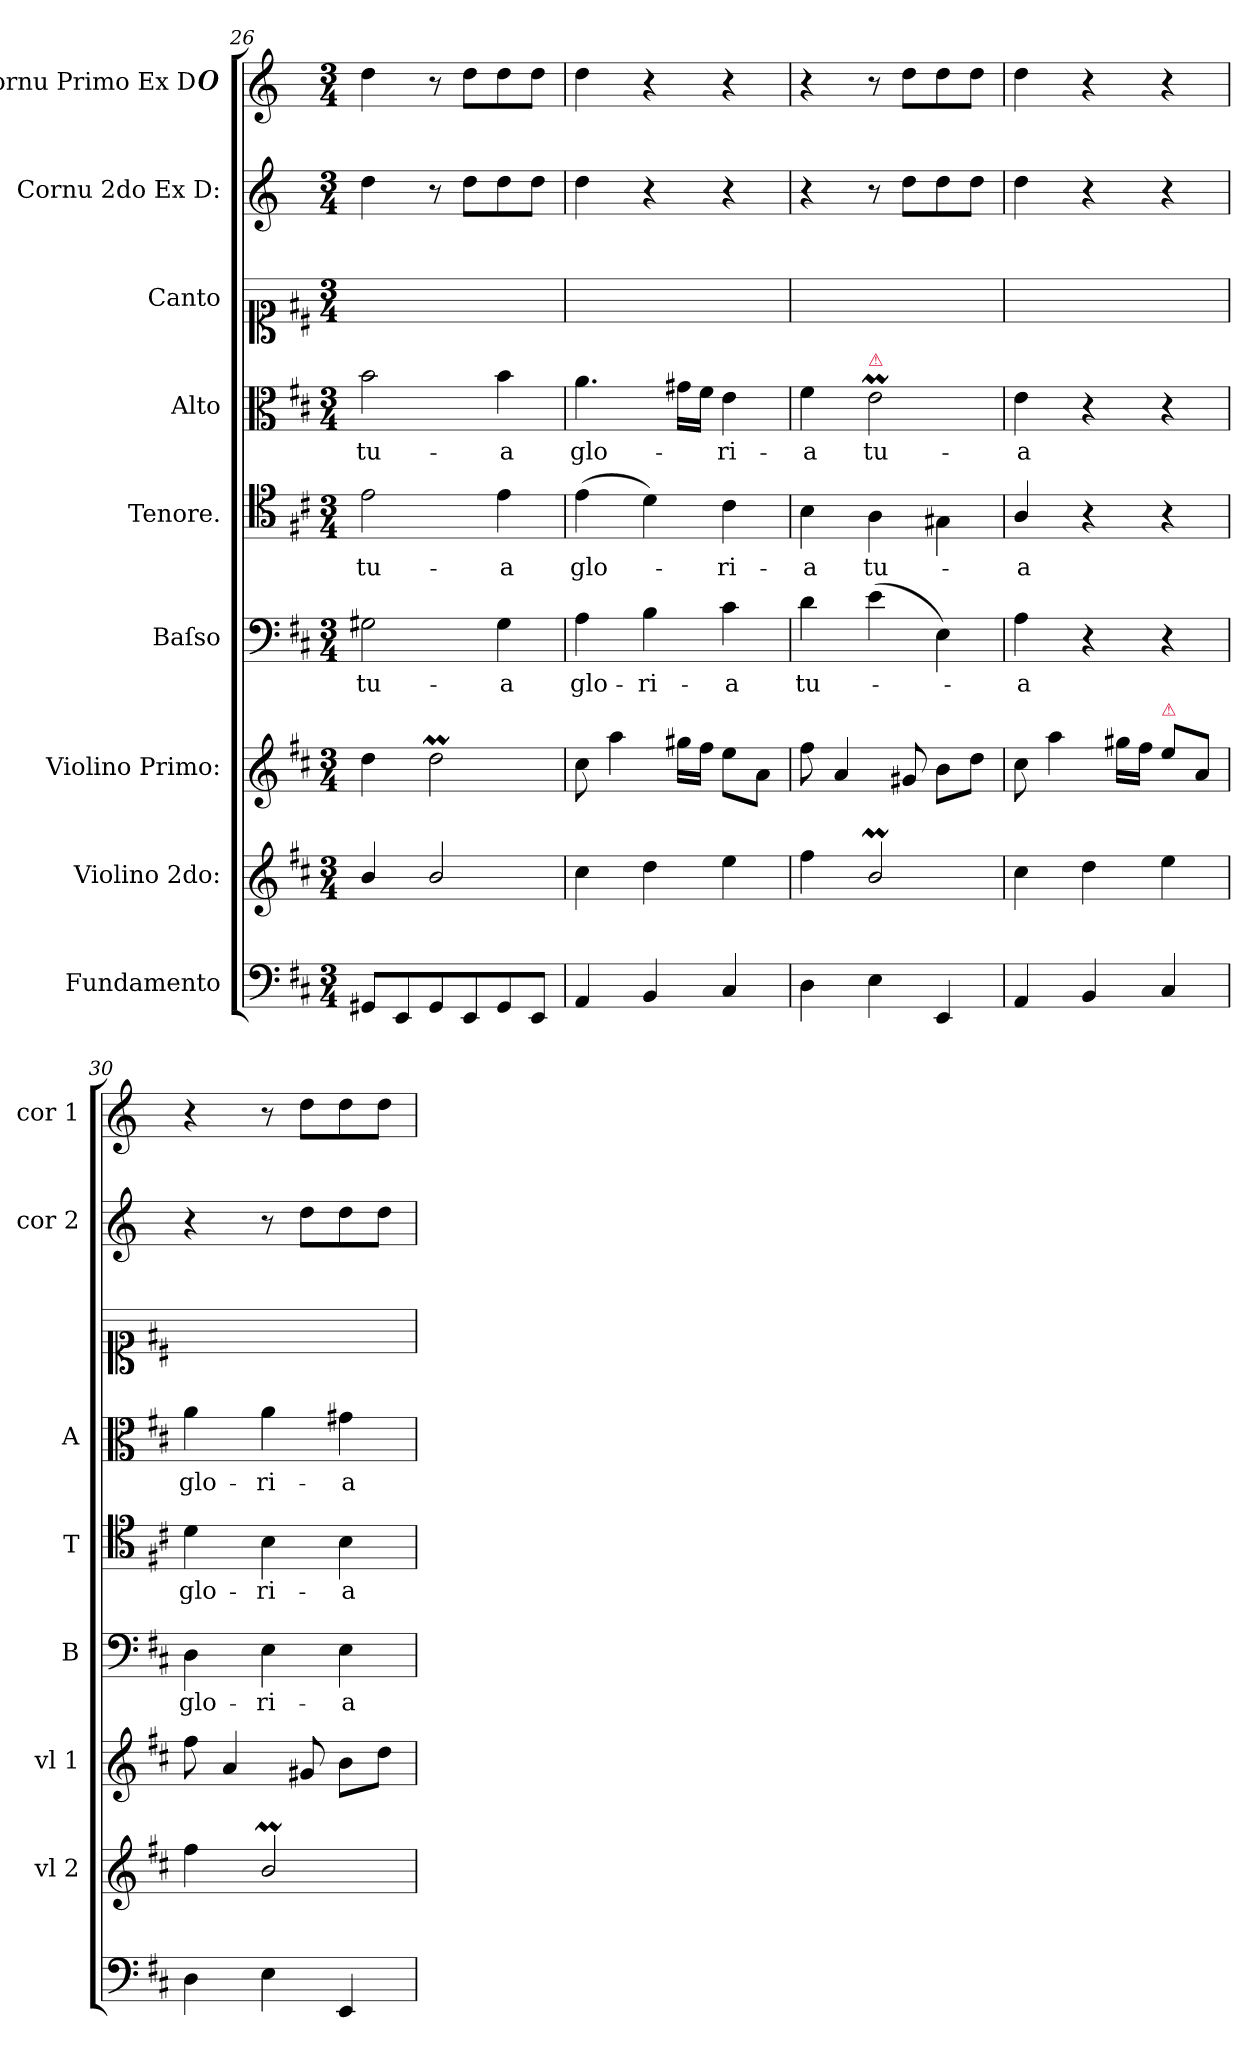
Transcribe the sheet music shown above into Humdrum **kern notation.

**kern	**kern	**kern	**kern	**text	**kern	**text	**kern	**text	**kern	**kern	**kern
*part9	*part8	*part7	*part6	*part6	*part5	*part5	*part4	*part4	*part3	*part2	*part1
*staff9	*staff8	*staff7	*staff6	*staff6	*staff5	*staff5	*staff4	*staff4	*staff3	*staff2	*staff1
*I"Fundamento	*I"Violino 2do:	*I"Violino Primo:	*I"Baſso	*	*I"Tenore.	*	*I"Alto	*	*I"Canto	*I"Cornu 2do Ex D:	*I"Cornu Primo Ex D#
*	*I'vl 2	*I'vl 1	*I'B	*	*I'T	*	*I'A	*	*	*I'cor 2	*I'cor 1
*clefF4	*clefG2	*clefG2	*clefF4	*	*clefC4	*	*clefC3	*	*clefC1	*clefG2	*clefG2
*	*	*	*	*	*	*	*	*	*	*ITrd-1c-2	*ITrd-1c-2
*k[f#c#]	*k[f#c#]	*k[f#c#]	*k[f#c#]	*	*k[f#c#]	*	*k[f#c#]	*	*k[f#c#]	*k[f#c#]	*k[f#c#]
*D:	*D:	*D:	*D:	*	*D:	*	*D:	*	*D:	*D:	*D:
*M3/4	*M3/4	*M3/4	*M3/4	*	*M3/4	*	*M3/4	*	*M3/4	*M3/4	*M3/4
=26	=26	=26	=26	=26	=26	=26	=26	=26	=26	=26	=26
8GG#X/L	4b/	4dd\	2G#X\	tu-	2e\	tu-	2b\	tu-	2.ryy	4ee\	4ee\
8EE/	.	.	.	.	.	.	.	.	.	.	.
8GG#/	2b/	2ddM\	.	.	.	.	.	.	.	8r	8r
8EE/	.	.	.	.	.	.	.	.	.	8ee\L	8ee\L
8GG#/	.	.	4G#\	-a	4e\	-a	4b\	-a	.	8ee\	8ee\
8EE/J	.	.	.	.	.	.	.	.	.	8ee\J	8ee\J
=27	=27	=27	=27	=27	=27	=27	=27	=27	=27	=27	=27
!	!	!	!	!LO:LY:i	!	!	!	!LO:LY:i	!	!	!
4AA/	4cc#\	8cc#\	4A\	glo-	(4e\	glo-	4.a\	glo-	2.ryy	4ee\	4ee\
.	.	4aa\	.	.	.	.	.	.	.	.	.
!	!	!	!	!LO:LY:i	!	!	!	!	!	!	!
4BB/	4dd\	.	4B\	-ri-	4d\)	.	.	.	.	4r	4r
.	.	16gg#X\LL	.	.	.	.	16g#X\LL	.	.	.	.
.	.	16ff#\JJ	.	.	.	.	16f#\JJ	.	.	.	.
!	!	!	!	!LO:LY:i	!	!	!	!LO:LY:i	!	!	!
4C#/	4ee\	8ee\L	4c#\	-a	4c#\	-ri-	4e\	-ri-	.	4r	4r
.	.	8a\J	.	.	.	.	.	.	.	.	.
=28	=28	=28	=28	=28	=28	=28	=28	=28	=28	=28	=28
!	!	!	!	!	!	!	!	!LO:LY:i	!	!	!
4D\	4ff#\	8ff#\	4d\	tu-	4B\	-a	4f#\	-a	2.ryy	4r	4r
.	.	4a/	.	.	.	.	.	.	.	.	.
!	!	!	!	!	!	!	!LO:TX:a:color=crimson:t=⚠	!	!	!	!
4E\	2bM/	.	(4e\	.	4A\	tu-	2eM\	tu-	.	8r	8r
.	.	8g#X/	.	.	.	.	.	.	.	8ee\L	8ee\L
4EE/	.	8b\L	4E\)	.	4G#X\	.	.	.	.	8ee\	8ee\
.	.	8dd\J	.	.	.	.	.	.	.	8ee\J	8ee\J
=29	=29	=29	=29	=29	=29	=29	=29	=29	=29	=29	=29
4AA/	4cc#\	8cc#\	4A\	-a	4A/	-a	4e\	-a	2.ryy	4ee\	4ee\
.	.	4aa\	.	.	.	.	.	.	.	.	.
4BB/	4dd\	.	4r	.	4r	.	4r	.	.	4r	4r
.	.	16gg#X\LL	.	.	.	.	.	.	.	.	.
.	.	16ff#\JJ	.	.	.	.	.	.	.	.	.
!	!	!LO:TX:a:color=crimson:t=⚠	!	!	!	!	!	!	!	!	!
4C#/	4ee\	8ee\L	4r	.	4r	.	4r	.	.	4r	4r
.	.	8a/J	.	.	.	.	.	.	.	.	.
=30	=30	=30	=30	=30	=30	=30	=30	=30	=30	=30	=30
!	!	!	!	!LO:LY:i	!	!LO:LY:i	!	!	!	!	!
4D\	4ff#\	8ff#\	4D\	glo-	4d\	glo-	4a\	glo-	2.ryy	4r	4r
.	.	4a/	.	.	.	.	.	.	.	.	.
!	!	!	!	!LO:LY:i	!	!LO:LY:i	!	!	!	!	!
4E\	2bM/	.	4E\	-ri-	4B\	-ri-	4a\	-ri-	.	8r	8r
.	.	8g#X/	.	.	.	.	.	.	.	8ee\L	8ee\L
!	!	!	!	!LO:LY:i	!	!LO:LY:i	!	!	!	!	!
4EE/	.	8b\L	4E\	-a	4B\	-a	4g#X\	-a	.	8ee\	8ee\
.	.	8dd\J	.	.	.	.	.	.	.	8ee\J	8ee\J
=	=	=	=	=	=	=	=	=	=	=	=
*-	*-	*-	*-	*-	*-	*-	*-	*-	*-	*-	*-
